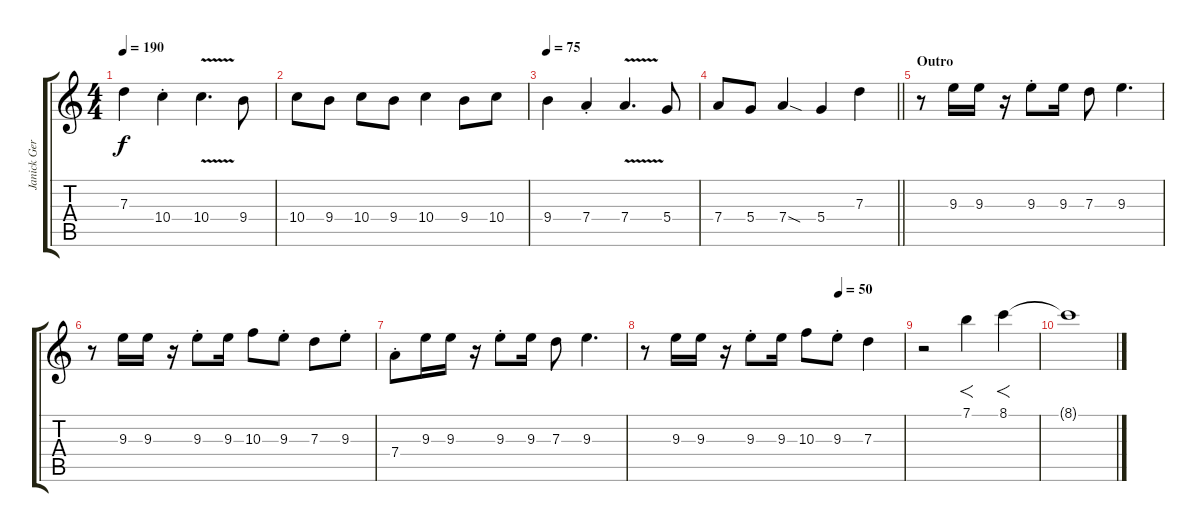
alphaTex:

\track ("Janick Gers" "Janick Ger") {instrument overdrivenguitar}
\staff {score tabs}
\tuning (E4 B3 G3 D3 A2 E2) {hide}
\ts (4 4)
\tempo 190
\clef g2
\ks c
7.3.4{dy f} 10.4{st}.4 10.4{v}.4{d} 9.4.8 |
10.4.8 9.4.8 10.4.8 9.4.8 10.4.4 9.4.8 10.4.8 |
\tempo 75
9.4.4 7.4{st}.4 7.4{v}.4{d} 5.4.8 |
\barLineRight lightlight
7.4.8 5.4.8 7.4{sod}.4 5.4.4 7.3.4 |
\section ("" "Outro")
r.8{instrument electricguitarclean} 9.3.16 9.3.16 r.16 9.3{st}.8 9.3.16 7.3.8 9.3.4{d} |
r.8 9.3.16 9.3.16 r.16 9.3{st}.8 9.3.16 10.3.8 9.3{st}.8 7.3.8 9.3{st}.8 |
7.4{st}.8 9.3.16 9.3.16 r.16 9.3{st}.8 9.3.16 7.3.8 9.3.4{d} |
\tempo (50 0.75)
r.8 9.3.16 9.3.16 r.16 9.3{st}.8 9.3.16 10.3.8 9.3{st}.8 7.3.4 |
r.2 7.1.4{f} 8.1.4{f} |
8.1{t}.1
